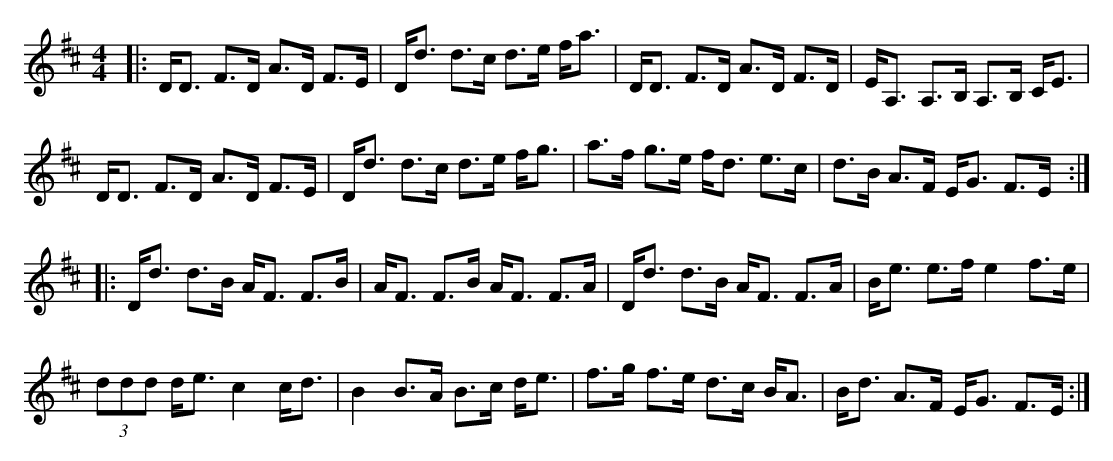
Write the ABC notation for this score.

X:1
M:4/4
K:D
|:D<D F>D A>D F>E|D<d d>c d>e f<a|D<D F>D A>D F>D|E<A, A,>B, A,>B, C<E|
D<D F>D A>D F>E|D<d d>c d>e f<g|a>f g>e f<d e>c|d>B A>F E<G F>E:|
|:D<d d>B A<F F>B|A<F F>B A<F F>A|D<d d>B A<F F>A|B<e e>f e2 f>e|
(3ddd d<e c2 c<d|B2 B>A B>c d<e|f>g f>e d>c B<A|B<d A>F E<G F>E:|
